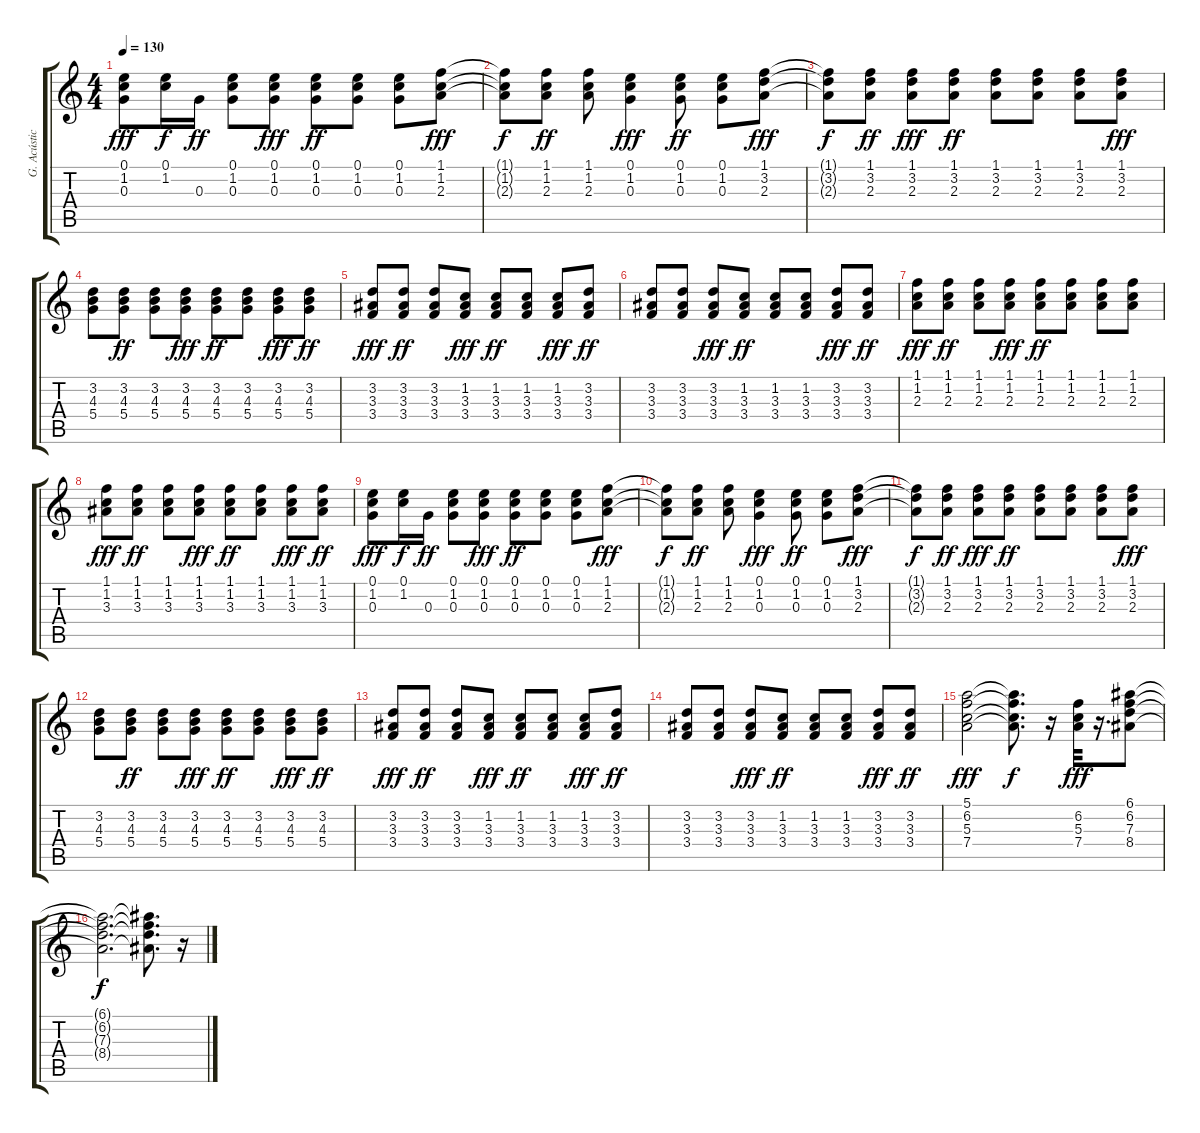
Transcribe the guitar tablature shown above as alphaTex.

\track ("G. Acústica" "G. Acústic") {instrument acousticguitarsteel}
\staff {score tabs}
\tuning (E4 B3 G3 D3 A2 E2) {hide}
\ts (4 4)
\tempo 130
\clef g2
\ks c
(0.1 1.2 0.3).8{dy fff} (0.1 1.2).16{dy f} 0.3.16{dy ff} (0.1 1.2 0.3).8 (0.1 1.2 0.3).8{dy fff} (0.1 1.2 0.3).8{dy ff} (0.1 1.2 0.3).8 (0.1 1.2 0.3).8 (1.1 1.2 2.3).8{dy fff} |
(1.1{t} 1.2{t} 2.3{t}).8{dy f} (1.1 1.2 2.3).8{dy ff} (1.1 1.2 2.3).8 (0.1 1.2 0.3).4{dy fff} (0.1 1.2 0.3).8{dy ff} (0.1 1.2 0.3).8 (1.1 3.2 2.3).8{dy fff} |
(1.1{t} 3.2{t} 2.3{t}).8{dy f} (1.1 3.2 2.3).8{dy ff} (1.1 3.2 2.3).8{dy fff} (1.1 3.2 2.3).8{dy ff} (1.1 3.2 2.3).8 (1.1 3.2 2.3).8 (1.1 3.2 2.3).8 (1.1 3.2 2.3).8{dy fff} |
(3.2 4.3 5.4).8 (3.2 4.3 5.4).8{dy ff} (3.2 4.3 5.4).8 (3.2 4.3 5.4).8{dy fff} (3.2 4.3 5.4).8{dy ff} (3.2 4.3 5.4).8 (3.2 4.3 5.4).8{dy fff} (3.2 4.3 5.4).8{dy ff} |
(3.2 3.3 3.4).8{dy fff} (3.2 3.3 3.4).8{dy ff} (3.2 3.3 3.4).8 (1.2 3.3 3.4).8{dy fff} (1.2 3.3 3.4).8{dy ff} (1.2 3.3 3.4).8 (1.2 3.3 3.4).8{dy fff} (3.2 3.3 3.4).8{dy ff} |
(3.2 3.3 3.4).8 (3.2 3.3 3.4).8 (3.2 3.3 3.4).8{dy fff} (1.2 3.3 3.4).8{dy ff} (1.2 3.3 3.4).8 (1.2 3.3 3.4).8 (3.2 3.3 3.4).8{dy fff} (3.2 3.3 3.4).8{dy ff} |
(1.1 1.2 2.3).8{dy fff} (1.1 1.2 2.3).8{dy ff} (1.1 1.2 2.3).8 (1.1 1.2 2.3).8{dy fff} (1.1 1.2 2.3).8{dy ff} (1.1 1.2 2.3).8 (1.1 1.2 2.3).8 (1.1 1.2 2.3).8 |
(1.1 1.2 3.3).8{dy fff} (1.1 1.2 3.3).8{dy ff} (1.1 1.2 3.3).8 (1.1 1.2 3.3).8{dy fff} (1.1 1.2 3.3).8{dy ff} (1.1 1.2 3.3).8 (1.1 1.2 3.3).8{dy fff} (1.1 1.2 3.3).8{dy ff} |
(0.1 1.2 0.3).8{dy fff} (0.1 1.2).16{dy f} 0.3.16{dy ff} (0.1 1.2 0.3).8 (0.1 1.2 0.3).8{dy fff} (0.1 1.2 0.3).8{dy ff} (0.1 1.2 0.3).8 (0.1 1.2 0.3).8 (1.1 1.2 2.3).8{dy fff} |
(1.1{t} 1.2{t} 2.3{t}).8{dy f} (1.1 1.2 2.3).8{dy ff} (1.1 1.2 2.3).8 (0.1 1.2 0.3).4{dy fff} (0.1 1.2 0.3).8{dy ff} (0.1 1.2 0.3).8 (1.1 3.2 2.3).8{dy fff} |
(1.1{t} 3.2{t} 2.3{t}).8{dy f} (1.1 3.2 2.3).8{dy ff} (1.1 3.2 2.3).8{dy fff} (1.1 3.2 2.3).8{dy ff} (1.1 3.2 2.3).8 (1.1 3.2 2.3).8 (1.1 3.2 2.3).8 (1.1 3.2 2.3).8{dy fff} |
(3.2 4.3 5.4).8 (3.2 4.3 5.4).8{dy ff} (3.2 4.3 5.4).8 (3.2 4.3 5.4).8{dy fff} (3.2 4.3 5.4).8{dy ff} (3.2 4.3 5.4).8 (3.2 4.3 5.4).8{dy fff} (3.2 4.3 5.4).8{dy ff} |
(3.2 3.3 3.4).8{dy fff} (3.2 3.3 3.4).8{dy ff} (3.2 3.3 3.4).8 (1.2 3.3 3.4).8{dy fff} (1.2 3.3 3.4).8{dy ff} (1.2 3.3 3.4).8 (1.2 3.3 3.4).8{dy fff} (3.2 3.3 3.4).8{dy ff} |
(3.2 3.3 3.4).8 (3.2 3.3 3.4).8 (3.2 3.3 3.4).8{dy fff} (1.2 3.3 3.4).8{dy ff} (1.2 3.3 3.4).8 (1.2 3.3 3.4).8 (3.2 3.3 3.4).8{dy fff} (3.2 3.3 3.4).8{dy ff} |
(5.1 6.2 5.3 7.4).2{dy fff} (5.1{t} 6.2{t} 5.3{t} 7.4{t}).8{d dy f} r.16 (6.2 5.3 7.4).32{dy fff} r.16{d} (6.1 6.2 7.3 8.4).8 |
(6.1{t} 6.2{t} 7.3{t} 8.4{t}).2{d dy f} (6.1{t} 6.2{t} 7.3{t} 8.4{t}).8{d} r.16
